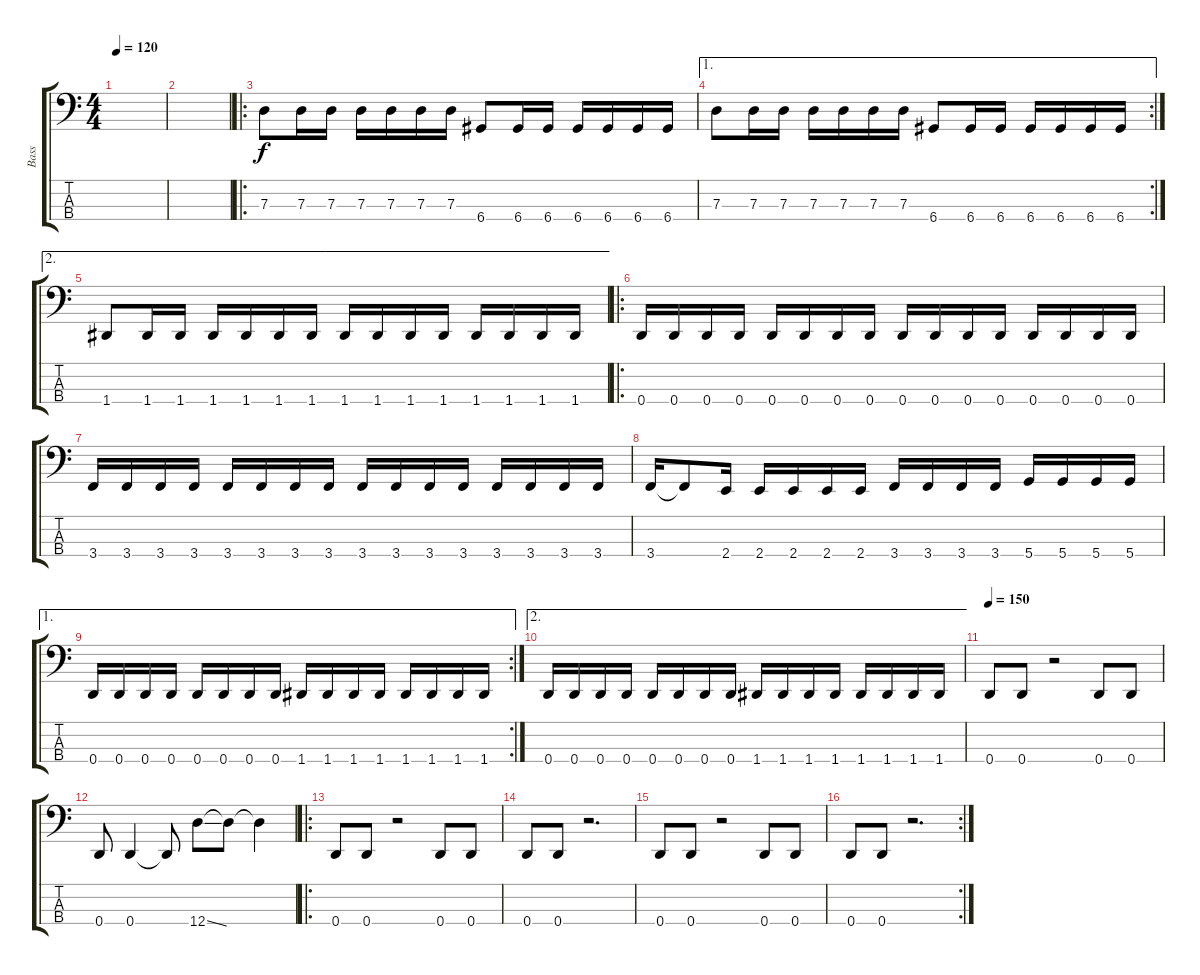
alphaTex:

\track ("Bass" "Bass") {instrument electricbassfinger}
\staff {score tabs}
\tuning (F2 C2 G1 D1) {hide}
\ts (4 4)
\tempo 120
\clef f4
\ks c
|
|
\ro
7.3.8 7.3.16 7.3.16 7.3.16 7.3.16 7.3.16 7.3.16 6.4.8 6.4.16 6.4.16 6.4.16 6.4.16 6.4.16 6.4.16 |
\ae 1
\rc 2
7.3.8 7.3.16 7.3.16 7.3.16 7.3.16 7.3.16 7.3.16 6.4.8 6.4.16 6.4.16 6.4.16 6.4.16 6.4.16 6.4.16 |
\ae 2
1.4.8 1.4.16 1.4.16 1.4.16 1.4.16 1.4.16 1.4.16 1.4.16 1.4.16 1.4.16 1.4.16 1.4.16 1.4.16 1.4.16 1.4.16 |
\ro
0.4.16 0.4.16 0.4.16 0.4.16 0.4.16 0.4.16 0.4.16 0.4.16 0.4.16 0.4.16 0.4.16 0.4.16 0.4.16 0.4.16 0.4.16 0.4.16 |
3.4.16 3.4.16 3.4.16 3.4.16 3.4.16 3.4.16 3.4.16 3.4.16 3.4.16 3.4.16 3.4.16 3.4.16 3.4.16 3.4.16 3.4.16 3.4.16 |
3.4.16 3.4{t}.8 2.4.16 2.4.16 2.4.16 2.4.16 2.4.16 3.4.16 3.4.16 3.4.16 3.4.16 5.4.16 5.4.16 5.4.16 5.4.16 |
\ae 1
\rc 2
0.4.16 0.4.16 0.4.16 0.4.16 0.4.16 0.4.16 0.4.16 0.4.16 1.4.16 1.4.16 1.4.16 1.4.16 1.4.16 1.4.16 1.4.16 1.4.16 |
\ae 2
0.4.16 0.4.16 0.4.16 0.4.16 0.4.16 0.4.16 0.4.16 0.4.16 1.4.16 1.4.16 1.4.16 1.4.16 1.4.16 1.4.16 1.4.16 1.4.16 |
\tempo 150
0.4.8 0.4.8 r.2 0.4.8 0.4.8 |
0.4.8 0.4.4 0.4{t}.8 12.4{ss}.8 12.4{t}.8 12.4{t}.4 |
\ro
0.4.8 0.4.8 r.2 0.4.8 0.4.8 |
0.4.8 0.4.8 r.2{d} |
0.4.8 0.4.8 r.2 0.4.8 0.4.8 |
\rc 2
0.4.8 0.4.8 r.2{d}
